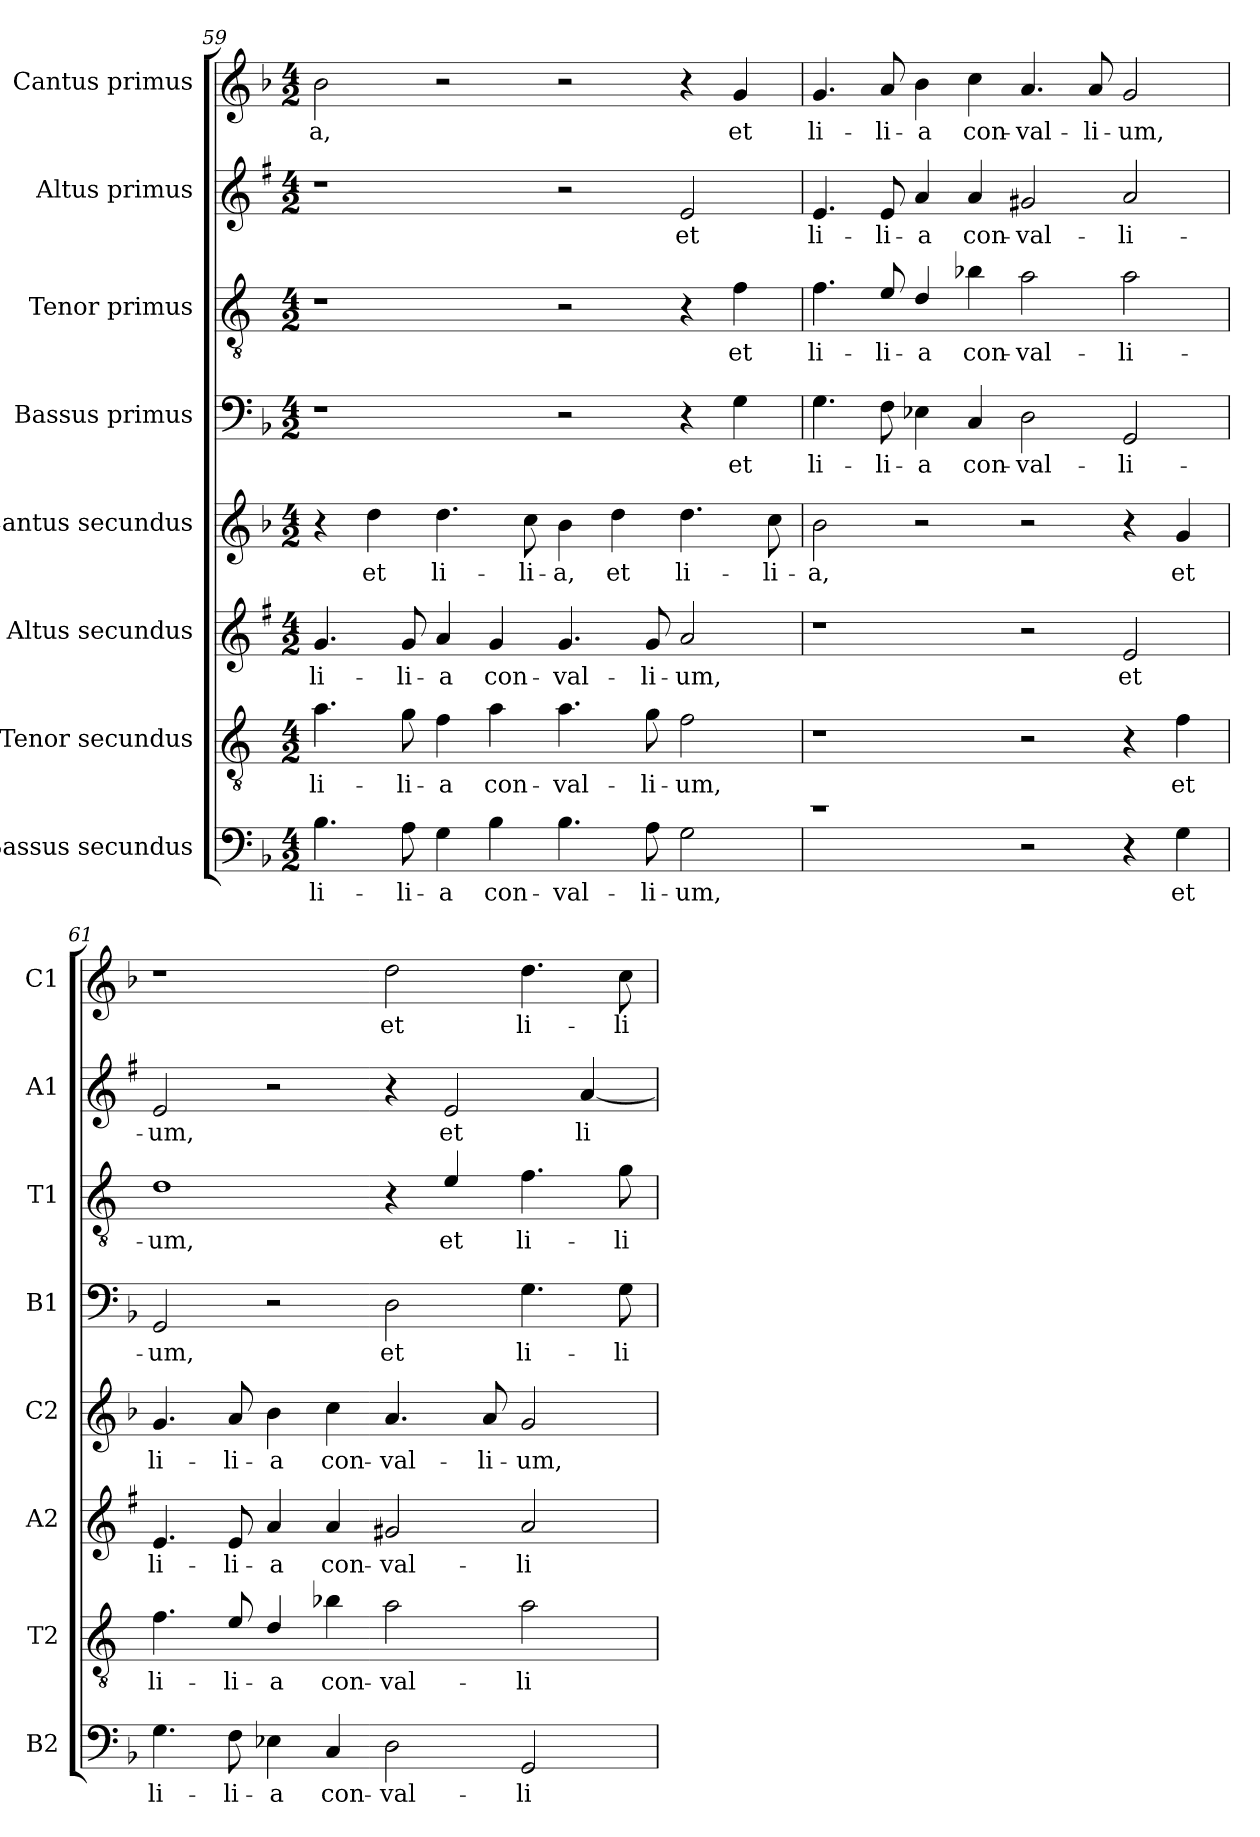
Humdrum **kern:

**kern	**text	**kern	**text	**kern	**text	**kern	**text	**kern	**text	**kern	**text	**kern	**text	**kern	**text
*part8	*part8	*part7	*part7	*part6	*part6	*part5	*part5	*part4	*part4	*part3	*part3	*part2	*part2	*part1	*part1
*staff8	*staff8	*staff7	*staff7	*staff6	*staff6	*staff5	*staff5	*staff4	*staff4	*staff3	*staff3	*staff2	*staff2	*staff1	*staff1
*I"Bassus secundus	*	*I"Tenor secundus	*	*I"Altus secundus	*	*I"Cantus secundus	*	*I"Bassus primus	*	*I"Tenor primus	*	*I"Altus primus	*	*I"Cantus primus	*
*I'B2	*	*I'T2	*	*I'A2	*	*I'C2	*	*I'B1	*	*I'T1	*	*I'A1	*	*I'C1	*
*clefF4	*	*clefGv2	*	*clefG2	*	*clefG2	*	*clefF4	*	*clefGv2	*	*clefG2	*	*clefG2	*
*	*	*ITrd4c7	*	*ITrd1c2	*	*	*	*	*	*ITrd4c7	*	*ITrd1c2	*	*	*
*k[b-]	*	*k[b-]	*	*k[b-]	*	*k[b-]	*	*k[b-]	*	*k[b-]	*	*k[b-]	*	*k[b-]	*
*F:	*	*F:	*	*F:	*	*F:	*	*F:	*	*F:	*	*F:	*	*F:	*
*M4/2	*	*M4/2	*	*M4/2	*	*M4/2	*	*M4/2	*	*M4/2	*	*M4/2	*	*M4/2	*
=59	=59	=59	=59	=59	=59	=59	=59	=59	=59	=59	=59	=59	=59	=59	=59
!	!LO:LY:b	!	!LO:LY:b	!	!LO:LY:b	!	!	!	!	!	!	!	!	!	!LO:LY:b
4.B-\	li-	4.d\	li-	4.f/	li-	4r	.	1r	.	1r	.	1r	.	2b-\	-a,
!	!	!	!	!	!	!	!LO:LY:b	!	!	!	!	!	!	!	!
.	.	.	.	.	.	4dd\	et	.	.	.	.	.	.	.	.
!	!LO:LY:b	!	!LO:LY:b	!	!LO:LY:b	!	!	!	!	!	!	!	!	!	!
8A\	-li-	8c\	-li-	8f/	-li-	.	.	.	.	.	.	.	.	.	.
!	!LO:LY:b	!	!LO:LY:b	!	!LO:LY:b	!	!LO:LY:b	!	!	!	!	!	!	!	!
4G\	-a	4B-\	-a	4g/	-a	4.dd\	li-	.	.	.	.	.	.	2r	.
!	!LO:LY:b	!	!LO:LY:b	!	!LO:LY:b	!	!	!	!	!	!	!	!	!	!
4B-\	con-	4d\	con-	4f/	con-	.	.	.	.	.	.	.	.	.	.
!	!	!	!	!	!	!	!LO:LY:b	!	!	!	!	!	!	!	!
.	.	.	.	.	.	8cc\	-li-	.	.	.	.	.	.	.	.
!	!LO:LY:b	!	!LO:LY:b	!	!LO:LY:b	!	!LO:LY:b	!	!	!	!	!	!	!	!
4.B-\	-val-	4.d\	-val-	4.f/	-val-	4b-\	-a,	2r	.	2r	.	2r	.	2r	.
!	!	!	!	!	!	!	!LO:LY:b	!	!	!	!	!	!	!	!
.	.	.	.	.	.	4dd\	et	.	.	.	.	.	.	.	.
!	!LO:LY:b	!	!LO:LY:b	!	!LO:LY:b	!	!	!	!	!	!	!	!	!	!
8A\	-li-	8c\	-li-	8f/	-li-	.	.	.	.	.	.	.	.	.	.
!	!LO:LY:b	!	!LO:LY:b	!	!LO:LY:b	!	!LO:LY:b	!	!	!	!	!	!LO:LY:b	!	!
2G\	-um,	2B-\	-um,	2g/	-um,	4.dd\	li-	4r	.	4r	.	2d/	et	4r	.
!	!	!	!	!	!	!	!	!	!LO:LY:b	!	!LO:LY:b	!	!	!	!LO:LY:b
.	.	.	.	.	.	.	.	4G\	et	4B-\	et	.	.	4g/	et
!	!	!	!	!	!	!	!LO:LY:b	!	!	!	!	!	!	!	!
.	.	.	.	.	.	8cc\	-li-	.	.	.	.	.	.	.	.
=60	=60	=60	=60	=60	=60	=60	=60	=60	=60	=60	=60	=60	=60	=60	=60
!	!	!	!	!	!	!	!LO:LY:b	!	!LO:LY:b	!	!LO:LY:b	!	!LO:LY:b	!	!LO:LY:b
1rf	.	1r	.	1r	.	2b-\	-a,	4.G\	li-	4.B-\	li-	4.d/	li-	4.g/	li-
!	!	!	!	!	!	!	!	!	!LO:LY:b	!	!LO:LY:b	!	!LO:LY:b	!	!LO:LY:b
.	.	.	.	.	.	.	.	8F\	-li-	8A/	-li-	8d/	-li-	8a/	-li-
!	!	!	!	!	!	!	!	!	!LO:LY:b	!	!LO:LY:b	!	!LO:LY:b	!	!LO:LY:b
.	.	.	.	.	.	2r	.	4E-X\	-a	4G/	-a	4g/	-a	4b-\	-a
!	!	!	!	!	!	!	!	!	!LO:LY:b	!	!LO:LY:b	!	!LO:LY:b	!	!LO:LY:b
.	.	.	.	.	.	.	.	4C/	con-	4e-X\	con-	4g/	con-	4cc\	con-
!	!	!	!	!	!	!	!	!	!LO:LY:b	!	!LO:LY:b	!	!LO:LY:b	!	!LO:LY:b
2r	.	2r	.	2r	.	2r	.	2D\	-val-	2d\	-val-	2f#X/	-val-	4.a/	-val-
!	!	!	!	!	!	!	!	!	!	!	!	!	!	!	!LO:LY:b
.	.	.	.	.	.	.	.	.	.	.	.	.	.	8a/	-li-
!	!	!	!	!	!LO:LY:b	!	!	!	!LO:LY:b	!	!LO:LY:b	!	!LO:LY:b	!	!LO:LY:b
4r	.	4r	.	2d/	et	4r	.	2GG/	-li-	2d\	-li-	2g/	-li-	2g/	-um,
!	!LO:LY:b	!	!LO:LY:b	!	!	!	!LO:LY:b	!	!	!	!	!	!	!	!
4G\	et	4B-\	et	.	.	4g/	et	.	.	.	.	.	.	.	.
!!LO:PB:g=z
=61	=61	=61	=61	=61	=61	=61	=61	=61	=61	=61	=61	=61	=61	=61	=61
!	!LO:LY:b	!	!LO:LY:b	!	!LO:LY:b	!	!LO:LY:b	!	!LO:LY:b	!	!LO:LY:b	!	!LO:LY:b	!	!
4.G\	li-	4.B-\	li-	4.d/	li-	4.g/	li-	2GG/	-um,	1G	-um,	2d/	-um,	1r	.
!	!LO:LY:b	!	!LO:LY:b	!	!LO:LY:b	!	!LO:LY:b	!	!	!	!	!	!	!	!
8F\	-li-	8A/	-li-	8d/	-li-	8a/	-li-	.	.	.	.	.	.	.	.
!	!LO:LY:b	!	!LO:LY:b	!	!LO:LY:b	!	!LO:LY:b	!	!	!	!	!	!	!	!
4E-X\	-a	4G/	-a	4g/	-a	4b-\	-a	2r	.	.	.	2r	.	.	.
!	!LO:LY:b	!	!LO:LY:b	!	!LO:LY:b	!	!LO:LY:b	!	!	!	!	!	!	!	!
4C/	con-	4e-X\	con-	4g/	con-	4cc\	con-	.	.	.	.	.	.	.	.
!	!LO:LY:b	!	!LO:LY:b	!	!LO:LY:b	!	!LO:LY:b	!	!LO:LY:b	!	!	!	!	!	!LO:LY:b
2D\	-val-	2d\	-val-	2f#X/	-val-	4.a/	-val-	2D\	et	4r	.	4r	.	2dd\	et
!	!	!	!	!	!	!	!	!	!	!	!LO:LY:b	!	!LO:LY:b	!	!
.	.	.	.	.	.	.	.	.	.	4A/	et	2d/	et	.	.
!	!	!	!	!	!	!	!LO:LY:b	!	!	!	!	!	!	!	!
.	.	.	.	.	.	8a/	-li-	.	.	.	.	.	.	.	.
!	!LO:LY:b	!	!LO:LY:b	!	!LO:LY:b	!	!LO:LY:b	!	!LO:LY:b	!	!LO:LY:b	!	!	!	!LO:LY:b
2GG/	-li-	2d\	-li-	2g/	-li-	2g/	-um,	4.G\	li-	4.B-\	li-	.	.	4.dd\	li-
!	!	!	!	!	!	!	!	!	!	!	!	!	!LO:LY:b	!	!
.	.	.	.	.	.	.	.	.	.	.	.	[4g/	li-	.	.
!	!	!	!	!	!	!	!	!	!LO:LY:b	!	!LO:LY:b	!	!	!	!LO:LY:b
.	.	.	.	.	.	.	.	8G\	-li-	8c\	-li-	.	.	8cc\	-li-
=	=	=	=	=	=	=	=	=	=	=	=	=	=	=	=
*-	*-	*-	*-	*-	*-	*-	*-	*-	*-	*-	*-	*-	*-	*-	*-
